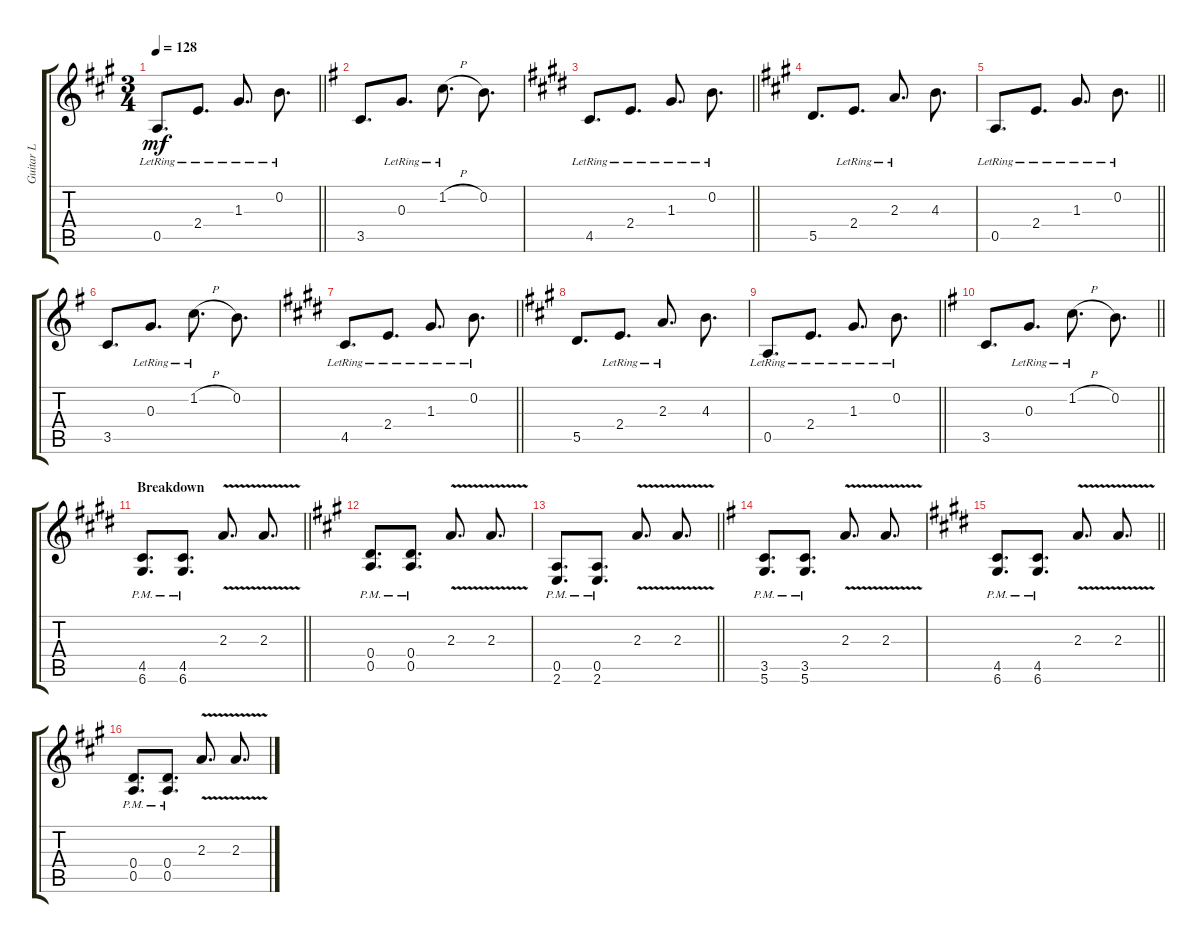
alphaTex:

\track ("Guitar L" "Guitar L") {instrument distortionguitar}
\staff {score tabs}
\tuning (E4 B3 G3 D3 A2 D2) {hide}
\ts (3 4)
\tempo 128
\clef g2
\barLineRight lightlight
\ks a
0.5{lr}.8{d dy mf} 2.4{lr}.8{d} 1.3{lr}.8{d} 0.2{lr}.8{d} |
\ks g
3.5.8{d} 0.3{lr}.8{d} 1.2{h lr}.8{d} 0.2.8{d} |
\barLineRight lightlight
\ks e
4.5{lr}.8{d} 2.4{lr}.8{d} 1.3{lr}.8{d} 0.2{lr}.8{d} |
\ks a
5.5.8{d} 2.4{lr}.8{d} 2.3{lr}.8{d} 4.3.8{d} |
\barLineRight lightlight
0.5{lr}.8{d} 2.4{lr}.8{d} 1.3{lr}.8{d} 0.2{lr}.8{d} |
\ks g
3.5.8{d} 0.3{lr}.8{d} 1.2{h lr}.8{d} 0.2.8{d} |
\barLineRight lightlight
\ks e
4.5{lr}.8{d} 2.4{lr}.8{d} 1.3{lr}.8{d} 0.2{lr}.8{d} |
\ks a
5.5.8{d} 2.4{lr}.8{d} 2.3{lr}.8{d} 4.3.8{d} |
\barLineRight lightlight
0.5{lr}.8{d} 2.4{lr}.8{d} 1.3{lr}.8{d} 0.2{lr}.8{d} |
\barLineRight lightlight
\ks g
3.5.8{d} 0.3{lr}.8{d} 1.2{h lr}.8{d} 0.2.8{d} |
\section ("" "Breakdown")
\barLineRight lightlight
\ks e
(4.5{pm} 6.6{pm}).8{d} (4.5{pm} 6.6{pm}).8{d} 2.3{v}.8{d} 2.3{v}.8{d} |
\ks a
(0.4{pm} 0.5{pm}).8{d} (0.4{pm} 0.5{pm}).8{d} 2.3{v}.8{d} 2.3{v}.8{d} |
\barLineRight lightlight
(0.5{pm} 2.6{pm}).8{d} (0.5{pm} 2.6{pm}).8{d} 2.3{v}.8{d} 2.3{v}.8{d} |
\ks g
(3.5{pm} 5.6{pm}).8{d} (3.5{pm} 5.6{pm}).8{d} 2.3{v}.8{d} 2.3{v}.8{d} |
\barLineRight lightlight
\ks e
(4.5{pm} 6.6{pm}).8{d} (4.5{pm} 6.6{pm}).8{d} 2.3{v}.8{d} 2.3{v}.8{d} |
\ks a
(0.4{pm} 0.5{pm}).8{d} (0.4{pm} 0.5{pm}).8{d} 2.3{v}.8{d} 2.3{v}.8{d}
